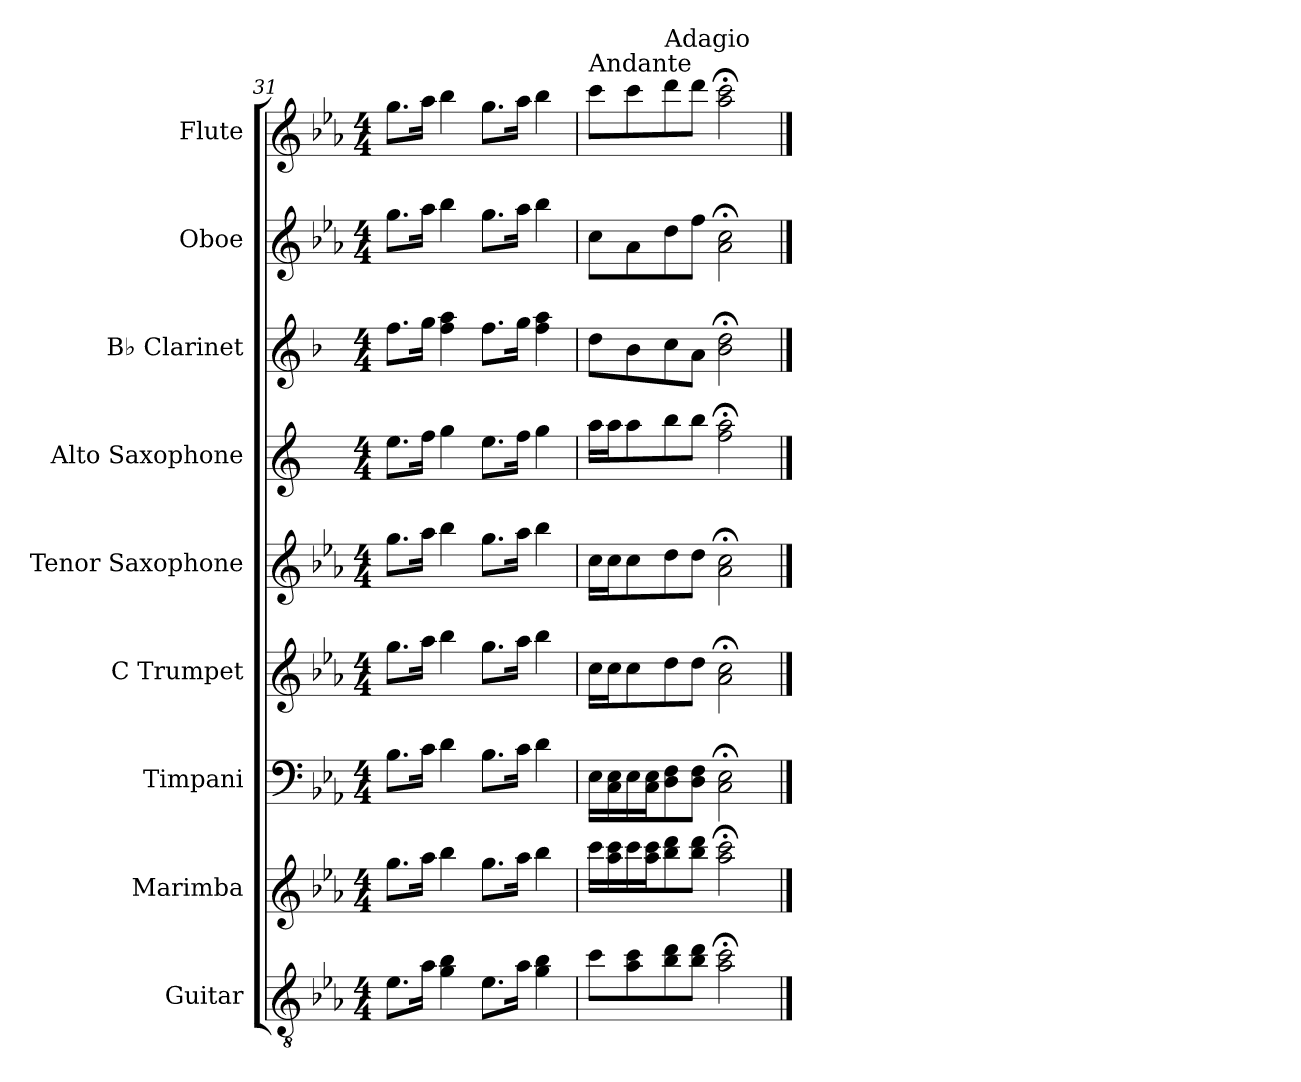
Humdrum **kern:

**kern	**kern	**kern	**kern	**kern	**kern	**kern	**kern	**kern
*part9	*part8	*part7	*part6	*part5	*part4	*part3	*part2	*part1
*staff9	*staff8	*staff7	*staff6	*staff5	*staff4	*staff3	*staff2	*staff1
*I"Guitar	*I"Marimba	*I"Timpani	*I"C Trumpet	*I"Tenor Saxophone	*I"Alto Saxophone	*I"B♭ Clarinet	*I"Oboe	*I"Flute
*I'Guit.	*I'Mrm.	*I'Timp.	*I'C Tpt.	*I'T. Sax.	*I'A. Sax.	*I'B♭ Cl.	*I'Ob.	*I'Fl.
!!LO:PB:g=z
*clefGv2	*clefG2	*clefF4	*clefG2	*clefG2	*clefG2	*clefG2	*clefG2	*clefG2
*	*	*	*	*ITrd8c14	*ITrd5c9	*ITrd1c2	*	*
*k[b-e-a-]	*k[b-e-a-]	*k[b-e-a-]	*k[b-e-a-]	*k[b-e-a-]	*k[b-e-a-]	*k[b-e-a-]	*k[b-e-a-]	*k[b-e-a-]
*E-:	*E-:	*E-:	*E-:	*E-:	*E-:	*E-:	*E-:	*E-:
*M4/4	*M4/4	*M4/4	*M4/4	*M4/4	*M4/4	*M4/4	*M4/4	*M4/4
=31	=31	=31	=31	=31	=31	=31	=31	=31
8.e-\L	8.gg\L	8.B-\L	8.gg\L	8.g\L	8.g\L	8.ee-\L	8.gg\L	8.gg\L
16a-\Jk	16aa-\Jk	16c\Jk	16aa-\Jk	16a-\Jk	16a-\Jk	16ff\Jk	16aa-\Jk	16aa-\Jk
4g\ 4b-\	4bb-\	4d\	4bb-\	4b-\	4b-\	4ee-\ 4gg\	4bb-\	4bb-\
8.e-\L	8.gg\L	8.B-\L	8.gg\L	8.g\L	8.g\L	8.ee-\L	8.gg\L	8.gg\L
16a-\Jk	16aa-\Jk	16c\Jk	16aa-\Jk	16a-\Jk	16a-\Jk	16ff\Jk	16aa-\Jk	16aa-\Jk
4g\ 4b-\	4bb-\	4d\	4bb-\	4b-\	4b-\	4ee-\ 4gg\	4bb-\	4bb-\
=32	=32	=32	=32	=32	=32	=32	=32	=32
!	!	!	!	!	!	!	!	!LO:TX:a:t=Andante
8cc\L	16ccc\LL	16E-\LL	16cc\LL	16c\LL	16cc\LL	8cc\L	8cc\L	8ccc\L
.	16aa-\ 16ccc\	16C\ 16E-\	16cc\J	16c\J	16cc\J	.	.	.
8a-\ 8cc\	16ccc\	16E-\	8cc\	8c\	8cc\	8a-\	8a-\	8ccc\
.	16aa-\ 16ccc\J	16C\ 16E-\J	.	.	.	.	.	.
!	!	!	!	!	!	!	!	!LO:TX:a:t=Adagio
8b-\ 8dd\	8bb-\ 8ddd\	8D\ 8F\	8dd\	8d\	8dd\	8b-\	8dd\	8ddd\
8b-\ 8dd\J	8bb-\ 8ddd\J	8D\ 8F\J	8dd\J	8d\J	8dd\J	8g\J	8ff\J	8ddd\J
2a-\;< 2cc\;<	2aa-\;< 2ccc\;<	2C\;< 2E-\;<	2a-\;< 2cc\;<	2A-\;< 2c\;<	2a-\;< 2cc\;<	2a-\;< 2cc\;<	2a-\;< 2cc\;<	2aa-\;< 2ccc\;<
==	==	==	==	==	==	==	==	==
*-	*-	*-	*-	*-	*-	*-	*-	*-
